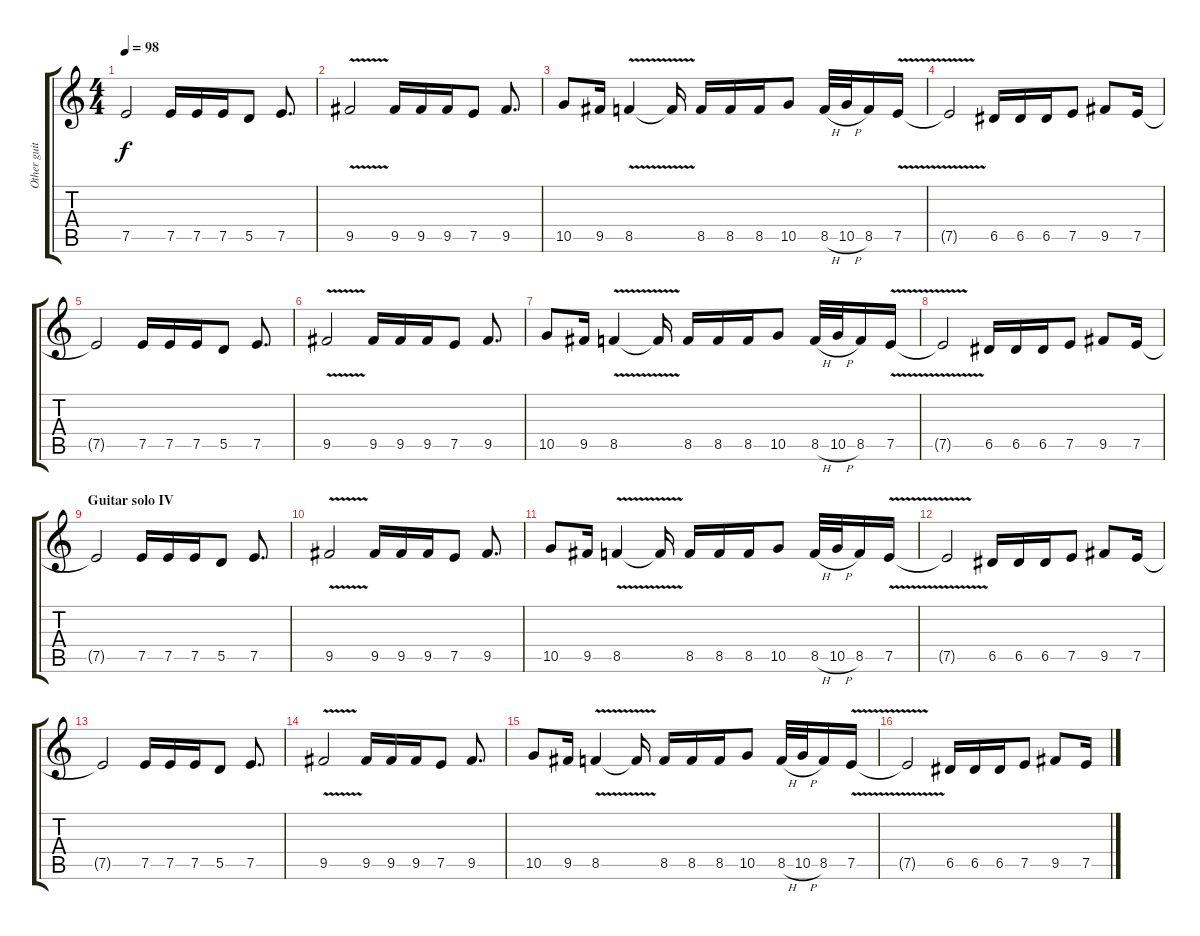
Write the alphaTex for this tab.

\track ("Other guitar 2" "Other guit") {instrument overdrivenguitar}
\staff {score tabs}
\tuning (E4 B3 G3 D3 A2 E2) {hide}
\ts (4 4)
\tempo 98
\clef g2
\ks c
7.5{t}.2{dy f} 7.5.16 7.5.16 7.5.16 5.5.8 7.5.8{d} |
9.5{v}.2 9.5.16 9.5.16 9.5.16 7.5.8 9.5.8{d} |
10.5.8 9.5.16 8.5{v}.4 8.5{t}.16 8.5.16 8.5.16 8.5.16 10.5.8 8.5{h}.32 10.5{h}.32 8.5.16 7.5{v}.16 |
7.5{t}.2 6.5.16 6.5.16 6.5.16 7.5.8 9.5.8 7.5.16 |
7.5{t}.2 7.5.16 7.5.16 7.5.16 5.5.8 7.5.8{d} |
9.5{v}.2 9.5.16 9.5.16 9.5.16 7.5.8 9.5.8{d} |
10.5.8 9.5.16 8.5{v}.4 8.5{t}.16 8.5.16 8.5.16 8.5.16 10.5.8 8.5{h}.32 10.5{h}.32 8.5.16 7.5{v}.16 |
7.5{t}.2 6.5.16 6.5.16 6.5.16 7.5.8 9.5.8 7.5.16 |
\section ("" "Guitar solo IV")
7.5{t}.2 7.5.16 7.5.16 7.5.16 5.5.8 7.5.8{d} |
9.5{v}.2 9.5.16 9.5.16 9.5.16 7.5.8 9.5.8{d} |
10.5.8 9.5.16 8.5{v}.4 8.5{t}.16 8.5.16 8.5.16 8.5.16 10.5.8 8.5{h}.32 10.5{h}.32 8.5.16 7.5{v}.16 |
7.5{t}.2 6.5.16 6.5.16 6.5.16 7.5.8 9.5.8 7.5.16 |
7.5{t}.2 7.5.16 7.5.16 7.5.16 5.5.8 7.5.8{d} |
9.5{v}.2 9.5.16 9.5.16 9.5.16 7.5.8 9.5.8{d} |
10.5.8 9.5.16 8.5{v}.4 8.5{t}.16 8.5.16 8.5.16 8.5.16 10.5.8 8.5{h}.32 10.5{h}.32 8.5.16 7.5{v}.16 |
7.5{t}.2 6.5.16 6.5.16 6.5.16 7.5.8 9.5.8 7.5.16
